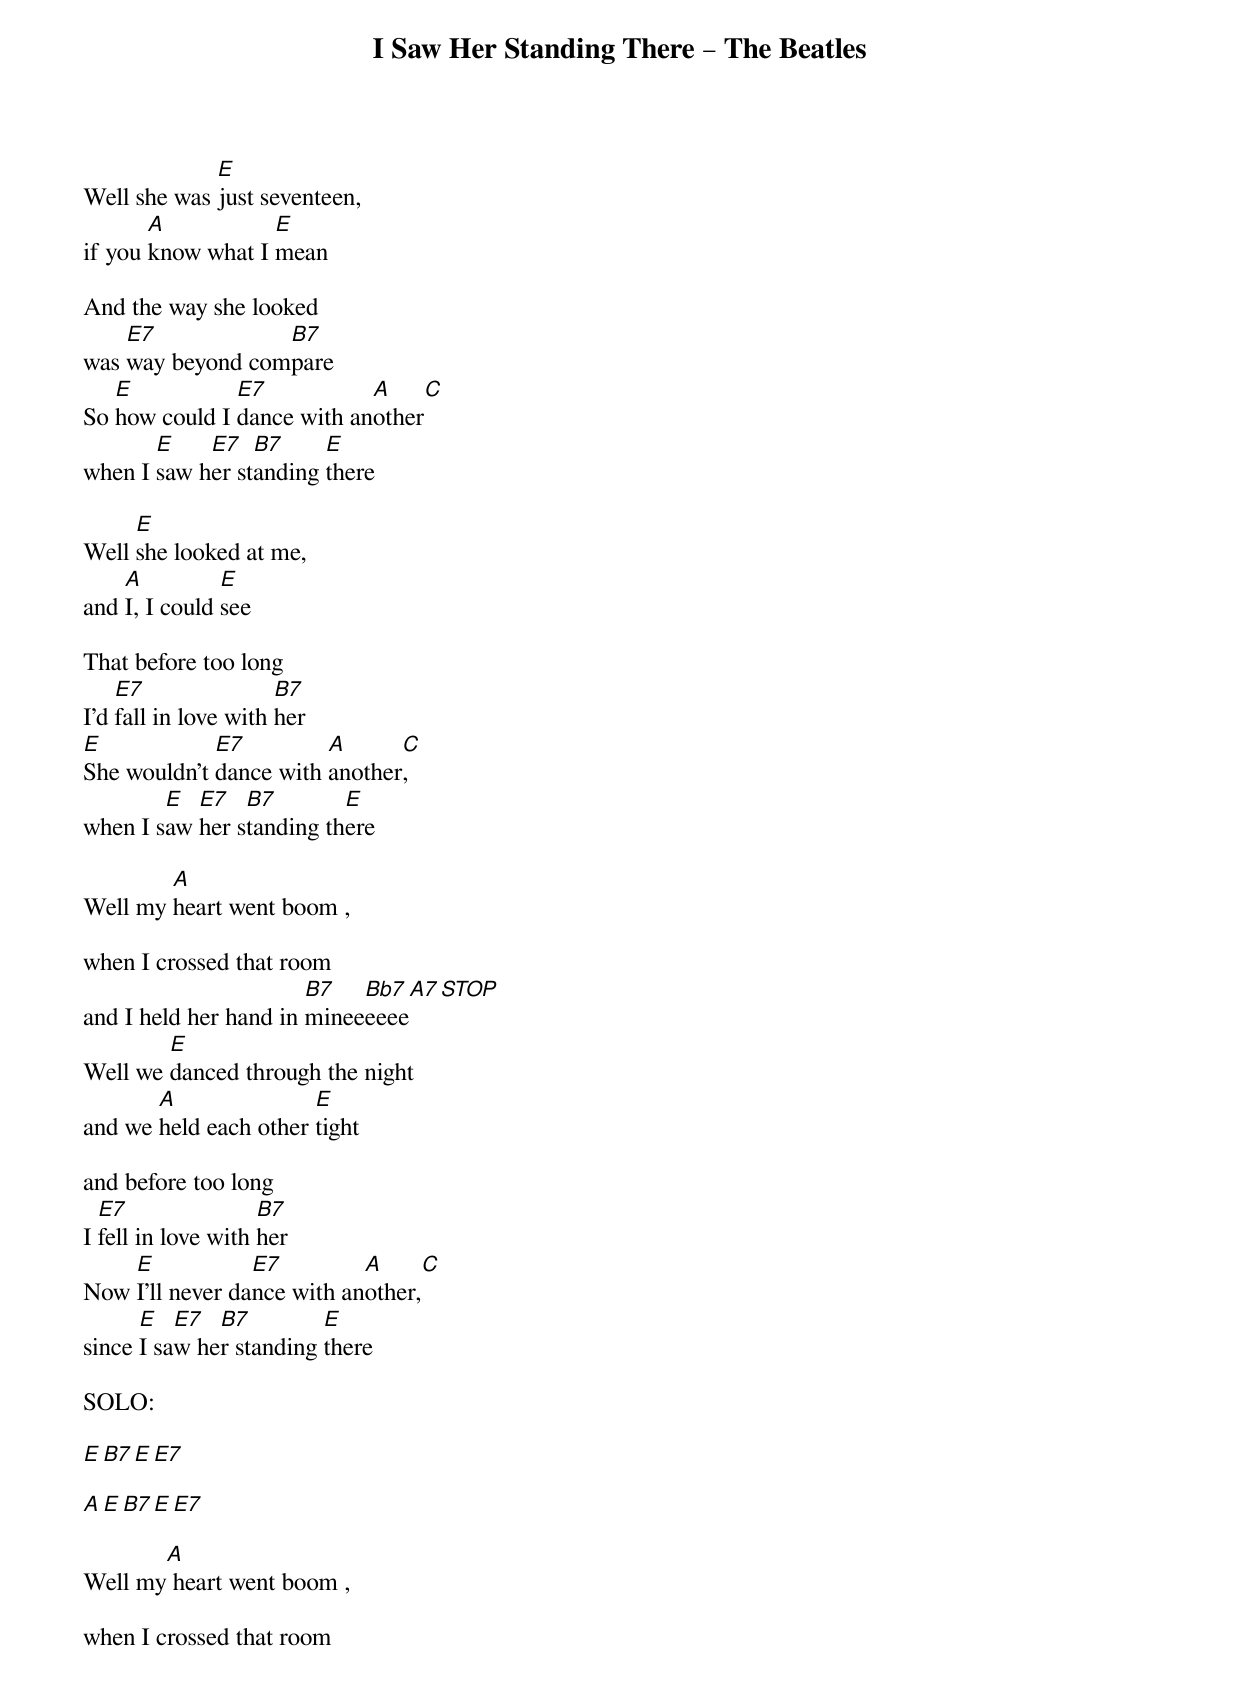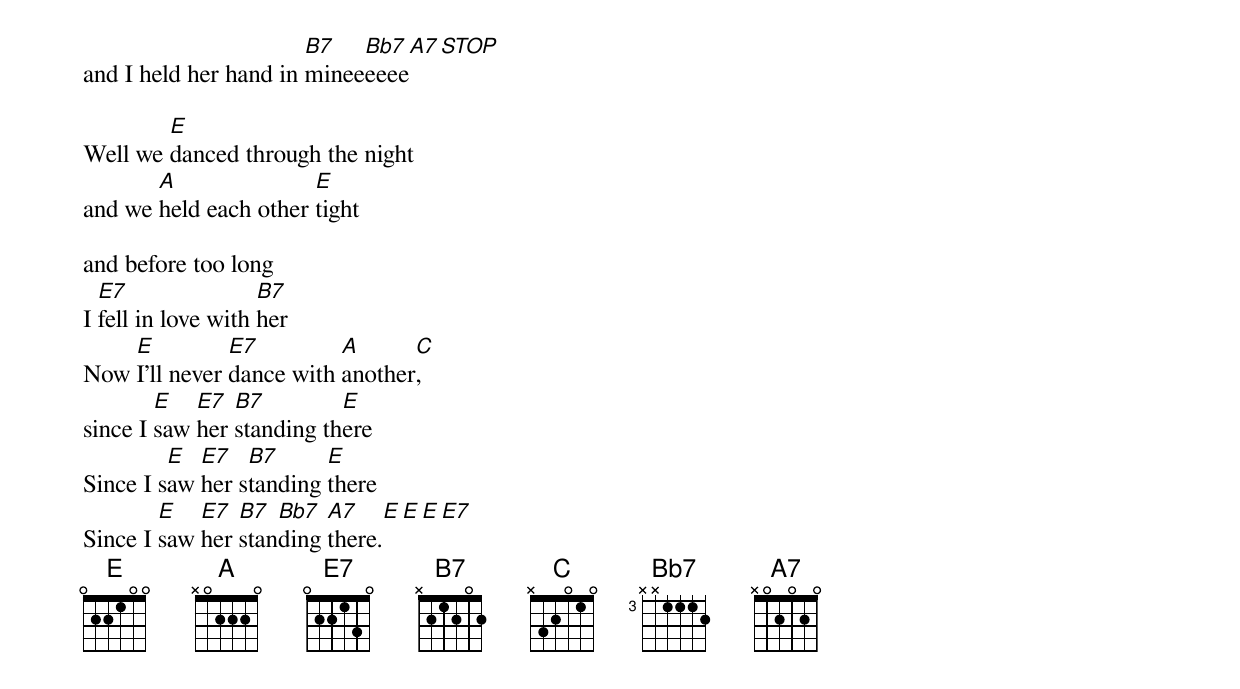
I Saw Her Standing There – The Beatles


             E
Well she was just seventeen,
       A           E
if you know what I mean

And the way she looked
    E7            B7
was way beyond compare
   E           E7           A     C
So how could I dance with another
       E    E7   B7     E
when I saw her standing there

     E
Well she looked at me,
    A          E
and I, I could see

That before too long
    E7                B7
I'd fall in love with her
E            E7         A      C
She wouldn't dance with another,
        E  E7   B7        E
when I saw her standing there

        A
Well my heart went boom ,

when I crossed that room
                       B7   Bb7  A7   STOP
and I held her hand in mineeeeee
        E
Well we danced through the night
       A               E
and we held each other tight

and before too long
  E7                B7
I fell in love with her
    E            E7         A      C
Now I'll never dance with another,
      E   E7  B7         E
since I saw her standing there

SOLO:

   E  B7   E   E7

   A  E  B7  E E7

       A
Well my heart went boom ,

when I crossed that room
                       B7   Bb7  A7   STOP
and I held her hand in mineeeeee

        E
Well we danced through the night
       A               E
and we held each other tight

and before too long
  E7                B7
I fell in love with her
    E          E7         A      C
Now I'll never dance with another,
        E   E7  B7         E
since I saw her standing there
         E  E7   B7      E
Since I saw her standing there
        E   E7  B7  Bb7  A7    E E E E7
Since I saw her standing there.
